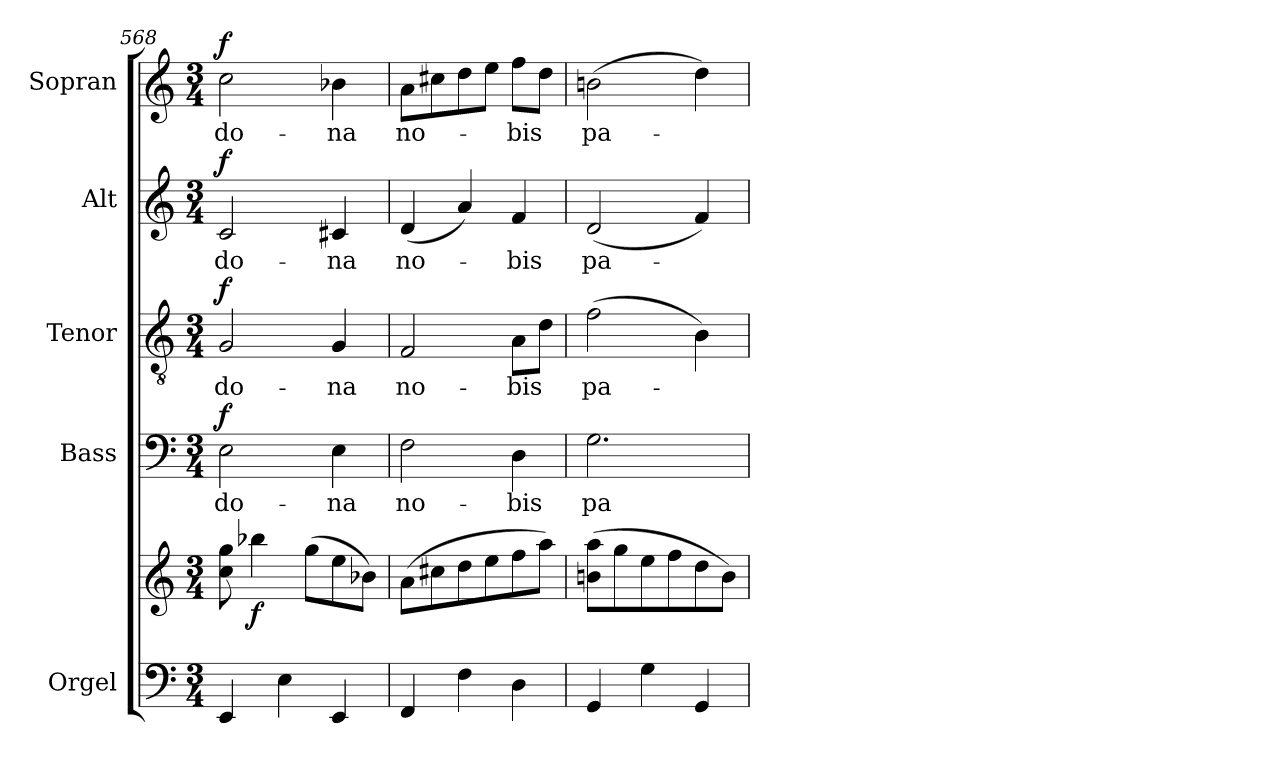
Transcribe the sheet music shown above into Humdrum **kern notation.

**kern	**kern	**dynam	**kern	**text	**dynam	**kern	**text	**dynam	**kern	**text	**dynam	**kern	**text	**dynam
*part5	*part5	*part5	*part4	*part4	*part4	*part3	*part3	*part3	*part2	*part2	*part2	*part1	*part1	*part1
*staff6	*staff5	*staff5/6	*staff4	*staff4	*staff4	*staff3	*staff3	*staff3	*staff2	*staff2	*staff2	*staff1	*staff1	*staff1
*I"Orgel	*	*	*I"Bass	*	*	*I"Tenor	*	*	*I"Alt	*	*	*I"Sopran	*	*
*I'Org.	*	*	*I'B.	*	*	*I'T.	*	*	*I'A.	*	*	*I'S.	*	*
*clefF4	*clefG2	*	*clefF4	*	*	*clefGv2	*	*	*clefG2	*	*	*clefG2	*	*
*k[]	*k[]	*	*k[]	*	*	*k[]	*	*	*k[]	*	*	*k[]	*	*
*C:	*C:	*	*C:	*	*	*C:	*	*	*C:	*	*	*C:	*	*
*M3/4	*M3/4	*	*M3/4	*	*	*M3/4	*	*	*M3/4	*	*	*M3/4	*	*
=568	=568	=568	=568	=568	=568	=568	=568	=568	=568	=568	=568	=568	=568	=568
!	!	!	!	!LO:LY:b	!LO:DY:a	!	!LO:LY:b	!LO:DY:a	!	!LO:LY:b	!LO:DY:a	!	!LO:LY:b	!LO:DY:a
4EE/	8cc\ 8gg\	.	2E\	do-	f	2G/	do-	f	2c/	do-	f	2cc\	do-	f
!	!	!LO:DY:b	!	!	!	!	!	!	!	!	!	!	!	!
.	4bb-X\	f	.	.	.	.	.	.	.	.	.	.	.	.
4E\	.	.	.	.	.	.	.	.	.	.	.	.	.	.
.	(>8gg\L	.	.	.	.	.	.	.	.	.	.	.	.	.
!	!	!	!	!LO:LY:b	!	!	!LO:LY:b	!	!	!LO:LY:b	!	!	!LO:LY:b	!
4EE/	8ee\	.	4E\	-na	.	4G/	-na	.	4c#X/	-na	.	4b-X\	-na	.
.	8b-X\J)	.	.	.	.	.	.	.	.	.	.	.	.	.
!!LO:PB:g=z
=569	=569	=569	=569	=569	=569	=569	=569	=569	=569	=569	=569	=569	=569	=569
!	!	!	!	!LO:LY:b	!	!	!LO:LY:b	!	!	!LO:LY:b	!	!	!LO:LY:b	!
4FF/	(>8a\L	.	2F\	no-	.	2F/	no-	.	(<4d/	no-	.	8a\L	no-	.
.	8cc#X\	.	.	.	.	.	.	.	.	.	.	8cc#X\	.	.
4F\	8dd\	.	.	.	.	.	.	.	4a/)	.	.	8dd\	.	.
.	8ee\	.	.	.	.	.	.	.	.	.	.	8ee\J	.	.
!	!	!	!	!LO:LY:b	!	!	!LO:LY:b	!	!	!LO:LY:b	!	!	!LO:LY:b	!
4D\	8ff\	.	4D\	-bis	.	8A\L	-bis	.	4f/	-bis	.	8ff\L	-bis	.
.	8aa\J)	.	.	.	.	8d\J	.	.	.	.	.	8dd\J	.	.
=570	=570	=570	=570	=570	=570	=570	=570	=570	=570	=570	=570	=570	=570	=570
!	!	!	!	!LO:LY:b	!	!	!LO:LY:b	!	!	!LO:LY:b	!	!	!LO:LY:b	!
4GG/	(>8bn\ 8aa\L	.	2.G\	pa-	.	(>2f\	pa-	.	(<2d/	pa-	.	(>2bn\	pa-	.
.	8gg\	.	.	.	.	.	.	.	.	.	.	.	.	.
4G\	8ee\	.	.	.	.	.	.	.	.	.	.	.	.	.
.	8ff\	.	.	.	.	.	.	.	.	.	.	.	.	.
4GG/	8dd\	.	.	.	.	4B\)	.	.	4f/)	.	.	4dd\)	.	.
.	8b\J)	.	.	.	.	.	.	.	.	.	.	.	.	.
=	=	=	=	=	=	=	=	=	=	=	=	=	=	=
*-	*-	*-	*-	*-	*-	*-	*-	*-	*-	*-	*-	*-	*-	*-
